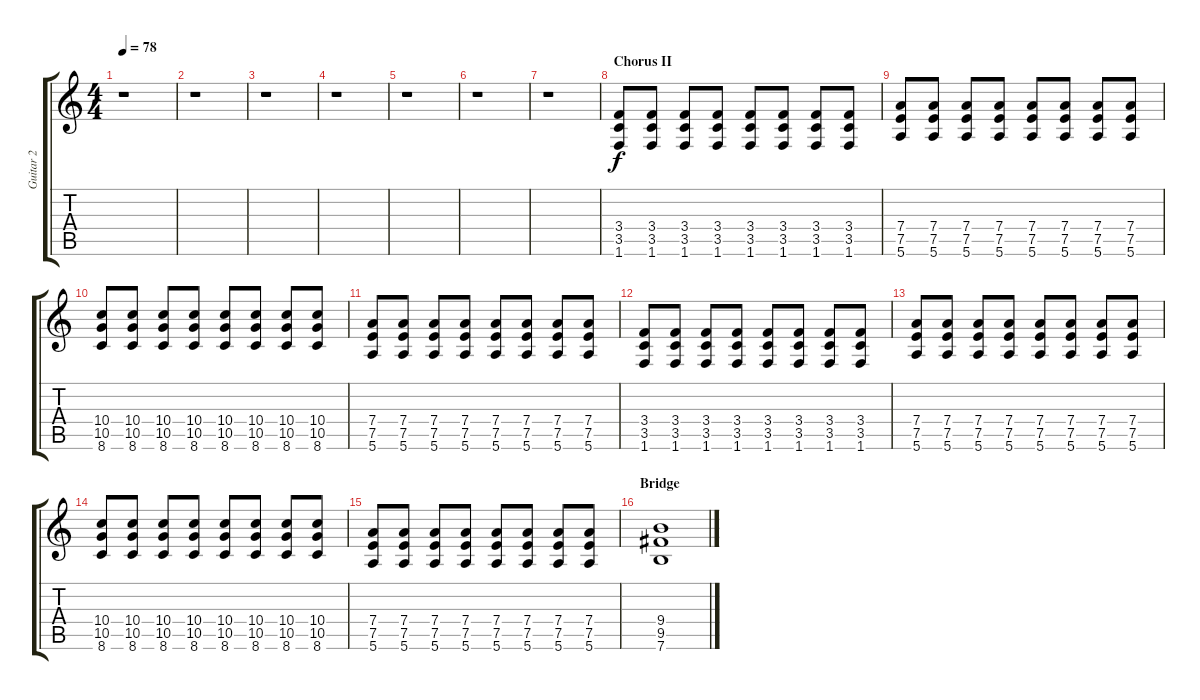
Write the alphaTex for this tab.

\track ("Guitar 2" "Guitar 2") {instrument distortionguitar}
\staff {score tabs}
\tuning (E4 B3 G3 D3 A2 E2) {hide}
\ts (4 4)
\tempo 78
\clef g2
\ks c
r.1{dy f} |
r.1 |
r.1 |
r.1 |
r.1 |
r.1 |
r.1 |
\section ("" "Chorus II")
(3.4 3.5 1.6).8 (3.4 3.5 1.6).8 (3.4 3.5 1.6).8 (3.4 3.5 1.6).8 (3.4 3.5 1.6).8 (3.4 3.5 1.6).8 (3.4 3.5 1.6).8 (3.4 3.5 1.6).8 |
(7.4 7.5 5.6).8 (7.4 7.5 5.6).8 (7.4 7.5 5.6).8 (7.4 7.5 5.6).8 (7.4 7.5 5.6).8 (7.4 7.5 5.6).8 (7.4 7.5 5.6).8 (7.4 7.5 5.6).8 |
(10.4 10.5 8.6).8 (10.4 10.5 8.6).8 (10.4 10.5 8.6).8 (10.4 10.5 8.6).8 (10.4 10.5 8.6).8 (10.4 10.5 8.6).8 (10.4 10.5 8.6).8 (10.4 10.5 8.6).8 |
(7.4 7.5 5.6).8 (7.4 7.5 5.6).8 (7.4 7.5 5.6).8 (7.4 7.5 5.6).8 (7.4 7.5 5.6).8 (7.4 7.5 5.6).8 (7.4 7.5 5.6).8 (7.4 7.5 5.6).8 |
(3.4 3.5 1.6).8 (3.4 3.5 1.6).8 (3.4 3.5 1.6).8 (3.4 3.5 1.6).8 (3.4 3.5 1.6).8 (3.4 3.5 1.6).8 (3.4 3.5 1.6).8 (3.4 3.5 1.6).8 |
(7.4 7.5 5.6).8 (7.4 7.5 5.6).8 (7.4 7.5 5.6).8 (7.4 7.5 5.6).8 (7.4 7.5 5.6).8 (7.4 7.5 5.6).8 (7.4 7.5 5.6).8 (7.4 7.5 5.6).8 |
(10.4 10.5 8.6).8 (10.4 10.5 8.6).8 (10.4 10.5 8.6).8 (10.4 10.5 8.6).8 (10.4 10.5 8.6).8 (10.4 10.5 8.6).8 (10.4 10.5 8.6).8 (10.4 10.5 8.6).8 |
(7.4 7.5 5.6).8 (7.4 7.5 5.6).8 (7.4 7.5 5.6).8 (7.4 7.5 5.6).8 (7.4 7.5 5.6).8 (7.4 7.5 5.6).8 (7.4 7.5 5.6).8 (7.4 7.5 5.6).8 |
\section ("" "Bridge")
(9.4 9.5 7.6).1
